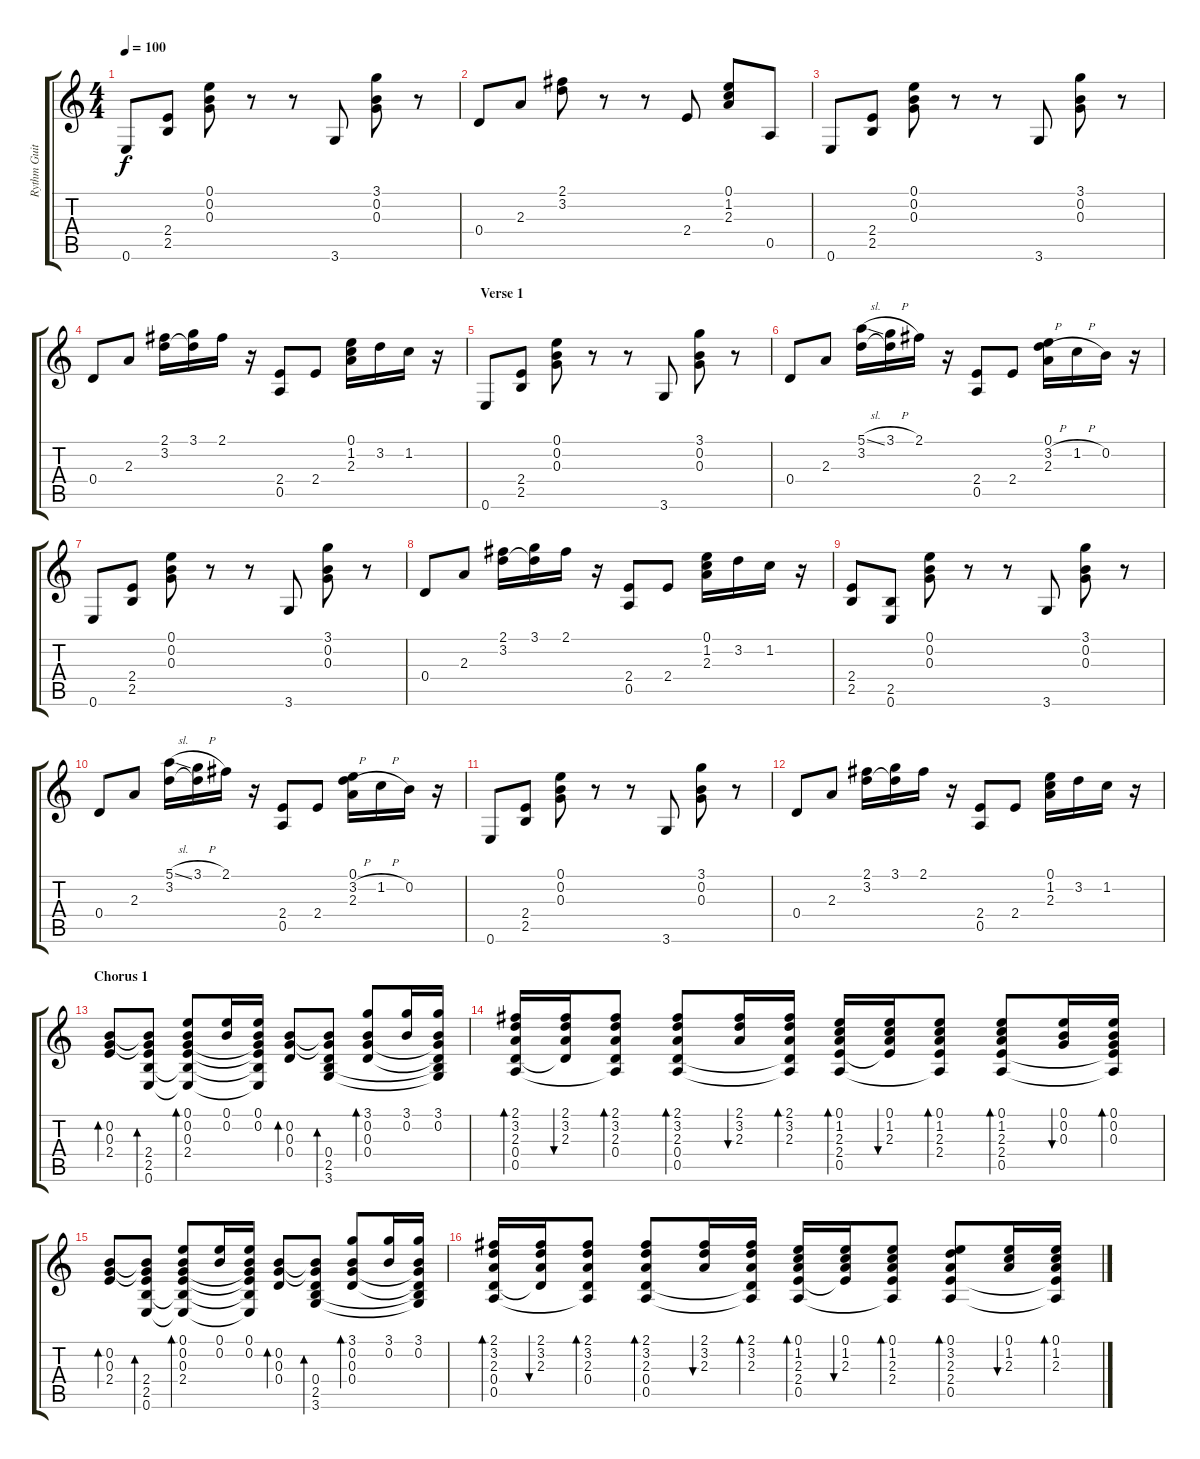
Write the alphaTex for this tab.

\track ("Rythm Guitar" "Rythm Guit") {instrument acousticguitarnylon}
\staff {score tabs}
\tuning (E4 B3 G3 D3 A2 E2) {hide}
\ts (4 4)
\tempo 100
\clef g2
\ks c
0.6.8{dy f volume 13 instrument acousticguitarnylon} (2.4 2.5).8 (0.1 0.2 0.3).8 r.8 r.8 3.6.8 (3.1 0.2 0.3).8 r.8 |
0.4.8 2.3.8 (2.1 3.2).8 r.8 r.8 2.4.8 (0.1 1.2 2.3).8 0.5.8 |
0.6.8 (2.4 2.5).8 (0.1 0.2 0.3).8 r.8 r.8 3.6.8 (3.1 0.2 0.3).8 r.8 |
0.4.8 2.3.8 (2.1 3.2).16 (3.1 3.2{t}).16 2.1.16 r.16 (2.4 0.5).8 2.4.8 (0.1 1.2 2.3).16 3.2.16 1.2.16 r.16 |
\section ("" "Verse 1")
0.6.8 (2.4 2.5).8 (0.1 0.2 0.3).8 r.8 r.8 3.6.8 (3.1 0.2 0.3).8 r.8 |
0.4.8 2.3.8 (5.1{sl} 3.2).16 (3.1{h} 3.2{t}).16 2.1.16 r.16 (2.4 0.5).8 2.4.8 (0.1 3.2{h} 2.3).16 1.2{h}.16 0.2.16 r.16 |
0.6.8 (2.4 2.5).8 (0.1 0.2 0.3).8 r.8 r.8 3.6.8 (3.1 0.2 0.3).8 r.8 |
0.4.8 2.3.8 (2.1 3.2).16 (3.1 3.2{t}).16 2.1.16 r.16 (2.4 0.5).8 2.4.8 (0.1 1.2 2.3).16 3.2.16 1.2.16 r.16 |
(2.4 2.5).8 (2.5 0.6).8 (0.1 0.2 0.3).8 r.8 r.8 3.6.8 (3.1 0.2 0.3).8 r.8 |
0.4.8 2.3.8 (5.1{sl} 3.2).16 (3.1{h} 3.2{t}).16 2.1.16 r.16 (2.4 0.5).8 2.4.8 (0.1 3.2{h} 2.3).16 1.2{h}.16 0.2.16 r.16 |
0.6.8 (2.4 2.5).8 (0.1 0.2 0.3).8 r.8 r.8 3.6.8 (3.1 0.2 0.3).8 r.8 |
0.4.8 2.3.8 (2.1 3.2).16 (3.1 3.2{t}).16 2.1.16 r.16 (2.4 0.5).8 2.4.8 (0.1 1.2 2.3).16 3.2.16 1.2.16 r.16 |
\section ("" "Chorus 1")
(0.2 0.3 2.4).8{bd 60} (0.2{t} 0.3{t} 2.4 2.5 0.6).8{bd 60} (0.1 0.2 0.3 2.4 2.5{t} 0.6{t}).8{bd 60} (0.1 0.2).16 (0.1 0.2 0.3{t} 2.4{t} 2.5{t} 0.6{t}).16 (0.2 0.3 0.4).8{bd 60} (0.2{t} 0.3{t} 0.4 2.5 3.6).8{bd 60} (3.1 0.2 0.3 0.4).8{bd 60} (3.1 0.2).16 (3.1 0.2 0.3{t} 0.4{t} 2.5{t} 3.6{t}).16 |
(2.1 3.2 2.3 0.4 0.5).16{bd 30} (2.1 3.2 2.3 0.4{t}).16{bu 30} (2.1 3.2 2.3 0.4 0.5{t}).8{bd 30} (2.1 3.2 2.3 0.4 0.5).8{bd 30} (2.1 3.2 2.3).16{bu 30} (2.1 3.2 2.3 0.4{t} 0.5{t}).16{bd 30} (0.1 1.2 2.3 2.4 0.5).16{bd 30} (0.1 1.2 2.3 2.4{t}).16{bu 30} (0.1 1.2 2.3 2.4 0.5{t}).8{bd 30} (0.1 1.2 2.3 2.4 0.5).8{bd 30} (0.1 0.2 0.3).16{bu 30} (0.1 0.2 0.3 2.4{t} 0.5{t}).16{bd 30} |
(0.2 0.3 2.4).8{bd 60} (0.2{t} 0.3{t} 2.4 2.5 0.6).8{bd 60} (0.1 0.2 0.3 2.4 2.5{t} 0.6{t}).8{bd 60} (0.1 0.2).16 (0.1 0.2 0.3{t} 2.4{t} 2.5{t} 0.6{t}).16 (0.2 0.3 0.4).8{bd 60} (0.2{t} 0.3{t} 0.4 2.5 3.6).8{bd 60} (3.1 0.2 0.3 0.4).8{bd 60} (3.1 0.2).16 (3.1 0.2 0.3{t} 0.4{t} 2.5{t} 3.6{t}).16 |
(2.1 3.2 2.3 0.4 0.5).16{bd 30} (2.1 3.2 2.3 0.4{t}).16{bu 30} (2.1 3.2 2.3 0.4 0.5{t}).8{bd 30} (2.1 3.2 2.3 0.4 0.5).8{bd 30} (2.1 3.2 2.3).16{bu 30} (2.1 3.2 2.3 0.4{t} 0.5{t}).16{bd 30} (0.1 1.2 2.3 2.4 0.5).16{bd 30} (0.1 1.2 2.3 2.4{t}).16{bu 30} (0.1 1.2 2.3 2.4 0.5{t}).8{bd 30} (0.1 3.2 2.3 2.4 0.5).8{bd 30} (0.1 1.2 2.3).16{bu 30} (0.1 1.2 2.3 2.4{t} 0.5{t}).16{bd 30}
